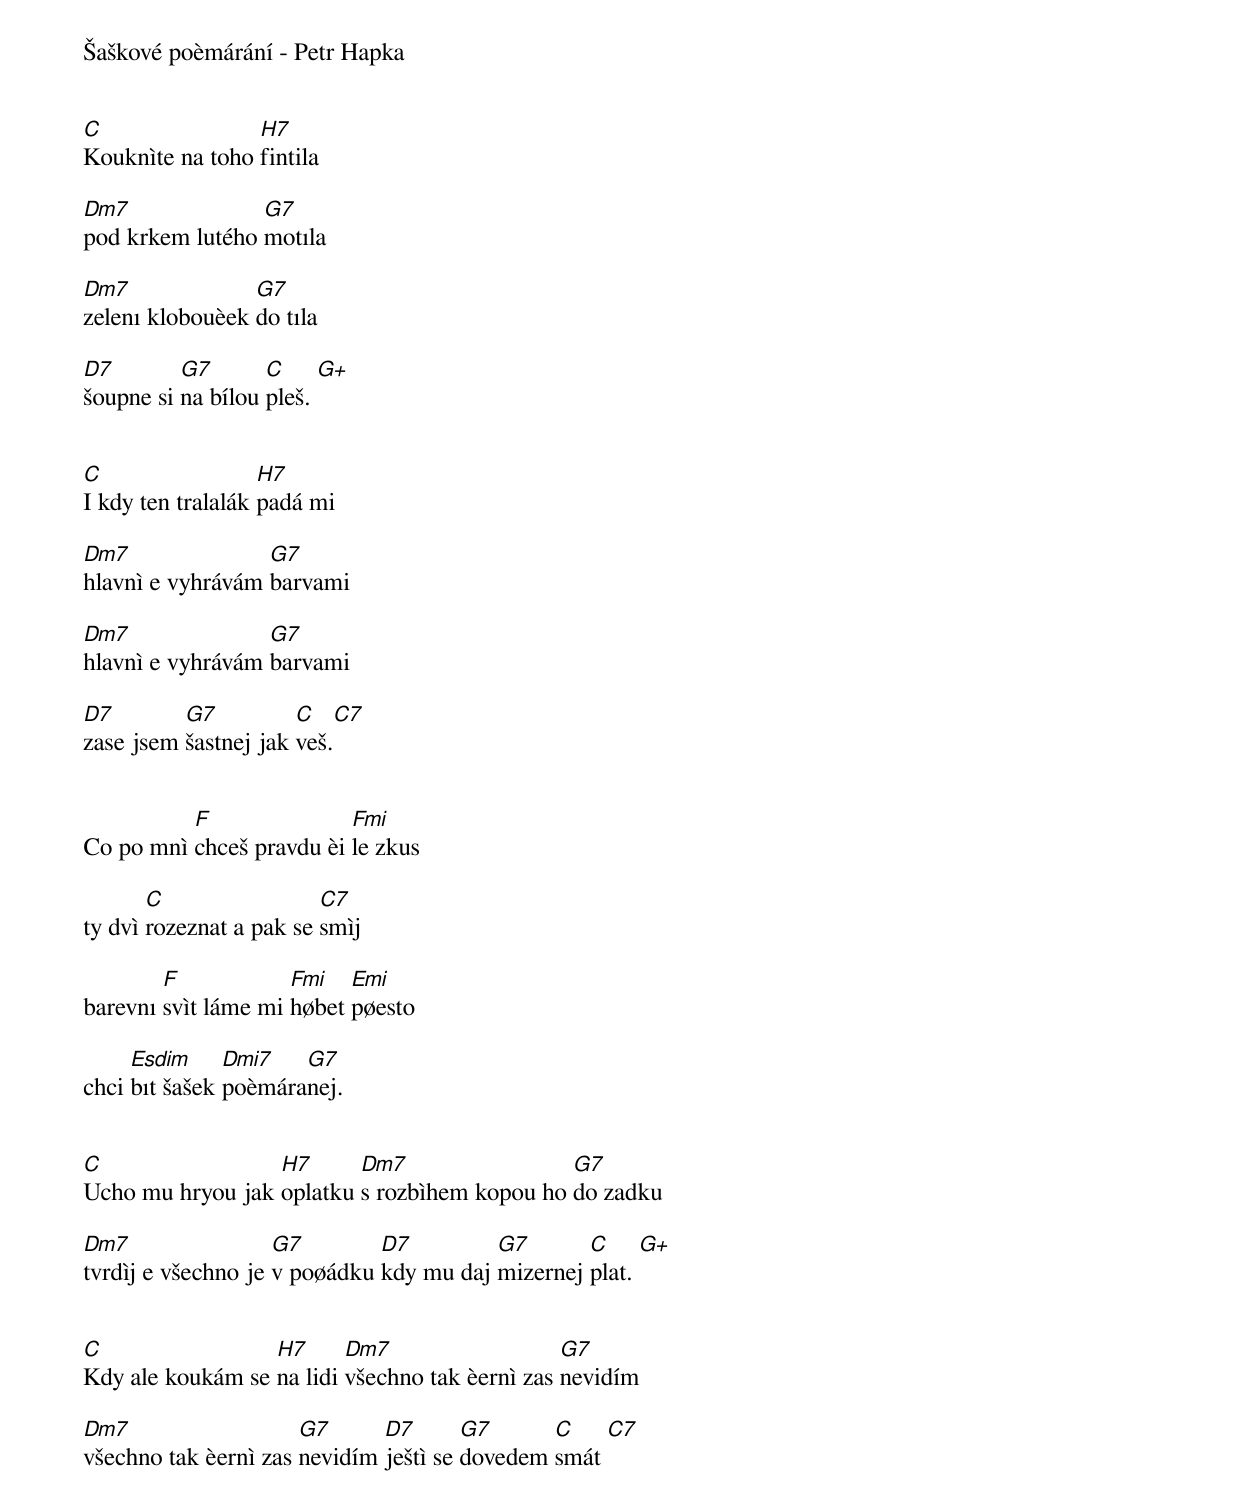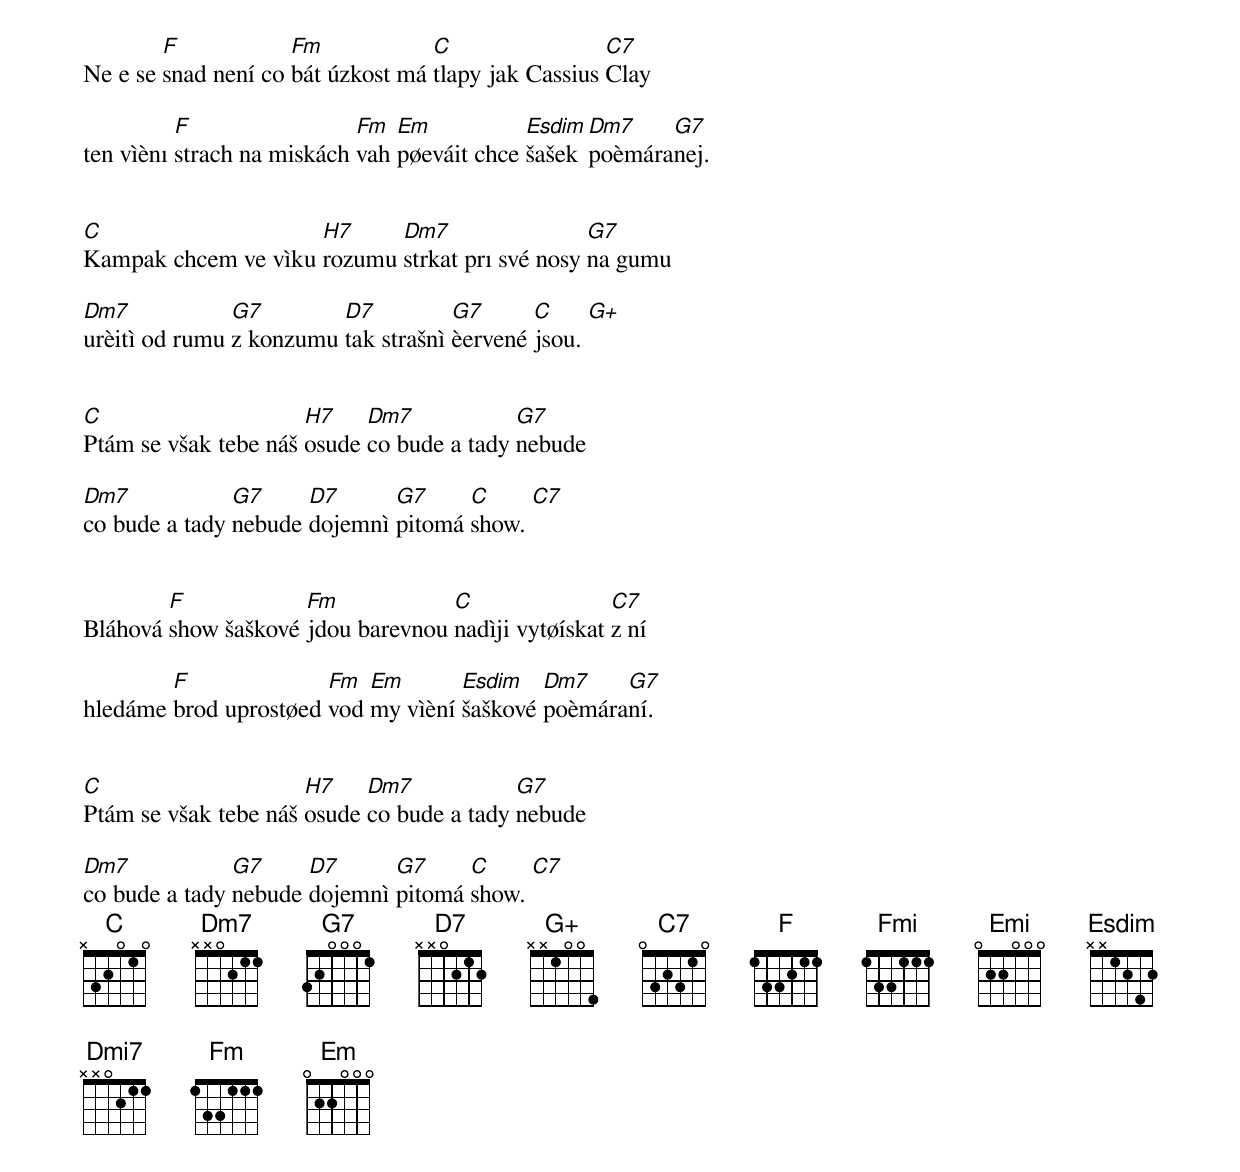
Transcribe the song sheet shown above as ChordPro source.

Šaškové poèmárání - Petr Hapka


[C]Kouknìte na toho [H7]fintila

[Dm7]pod krkem lutého [G7]motıla

[Dm7]zelenı klobouèek [G7]do tıla

[D7]šoupne si [G7]na bílou [C]pleš. [G+]


[C]I kdy ten tralalák [H7]padá mi

[Dm7]hlavnì e vyhrávám [G7]barvami

[Dm7]hlavnì e vyhrávám [G7]barvami

[D7]zase jsem [G7]šastnej jak [C]veš.[C7]


Co po mnì [F]chceš pravdu èi [Fmi]le zkus

ty dvì [C]rozeznat a pak se [C7]smìj

barevnı [F]svìt láme mi [Fmi]høbet [Emi]pøesto

chci [Esdim]bıt šašek [Dmi7]poèmára[G7]nej.


[C]Ucho mu hryou jak [H7]oplatku [Dm7]s rozbìhem kopou ho [G7]do zadku

[Dm7]tvrdìj e všechno je [G7]v poøádku [D7]kdy mu daj [G7]mizernej [C]plat. [G+]


[C]Kdy ale koukám se [H7]na lidi [Dm7]všechno tak èernì zas [G7]nevidím

[Dm7]všechno tak èernì zas [G7]nevidím [D7]ještì se [G7]dovedem [C]smát [C7]


Ne e se [F]snad není co [Fm]bát úzkost má [C]tlapy jak Cassius [C7]Clay

ten vìènı [F]strach na miskách [Fm]vah [Em]pøeváit chce [Esdim]šašek [Dm7]poèmára[G7]nej.


[C]Kampak chcem ve vìku [H7]rozumu [Dm7]strkat prı své nosy [G7]na gumu

[Dm7]urèitì od rumu [G7]z konzumu [D7]tak strašnì [G7]èervené [C]jsou. [G+]


[C]Ptám se však tebe náš [H7]osude [Dm7]co bude a tady [G7]nebude

[Dm7]co bude a tady [G7]nebude [D7]dojemnì [G7]pitomá [C]show. [C7]


Bláhová [F]show šaškové [Fm]jdou barevnou [C]nadìji vytøískat [C7]z ní

hledáme [F]brod uprostøed [Fm]vod [Em]my vìèní [Esdim]šaškové [Dm7]poèmára[G7]ní.


[C]Ptám se však tebe náš [H7]osude [Dm7]co bude a tady [G7]nebude

[Dm7]co bude a tady [G7]nebude [D7]dojemnì [G7]pitomá [C]show. [C7]
